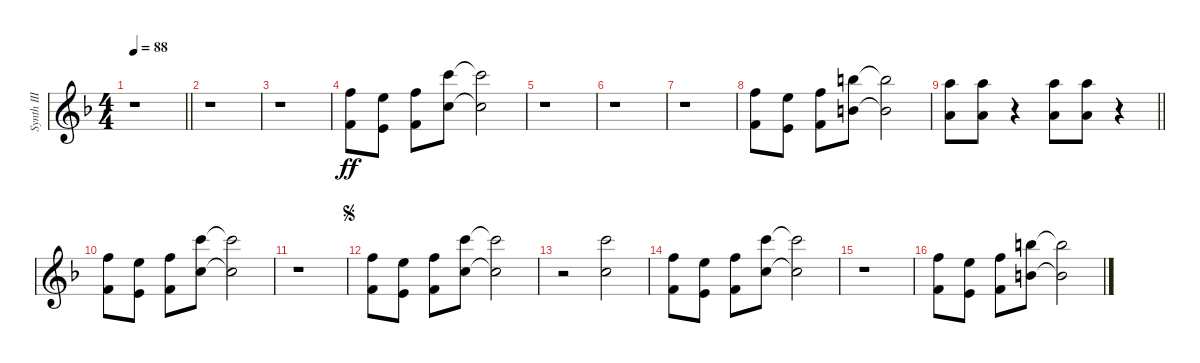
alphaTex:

\track ("Synth III (A. Piano)" "Synth III ") {instrument acousticgrandpiano}
\staff {score}
\tuning (E4 B3 G3 D3 A2 E2 B1) {hide}
\ts (4 4)
\tempo 88
\clef g2
\barLineRight lightlight
\ks dminor
r.1{dy ff} |
\section ("" "")
r.1 |
r.1 |
(13.1 6.2).8 (12.1 5.2).8 (13.1 6.2).8 (20.1 13.2).8 (20.1{t} 13.2{t}).2 |
r.1 |
r.1 |
r.1 |
(13.1 6.2).8 (12.1 5.2).8 (13.1 6.2).8 (7.1 24.2).8 (7.1{t} 24.2{t}).2 |
\barLineRight lightlight
(17.1 10.2).8 (17.1 10.2).8 r.4 (5.1 22.2).8 (5.1 22.2).8 r.4 |
\section ("" "")
(13.1 6.2).8 (12.1 5.2).8 (13.1 6.2).8 (20.1 13.2).8 (20.1{t} 13.2{t}).2 |
r.1 |
\jump segno
(13.1 6.2).8 (12.1 5.2).8 (13.1 6.2).8 (20.1 13.2).8 (20.1{t} 13.2{t}).2 |
r.2 (20.1 13.2).2 |
(13.1 6.2).8 (12.1 5.2).8 (13.1 6.2).8 (20.1 13.2).8 (20.1{t} 13.2{t}).2 |
r.1 |
(13.1 6.2).8 (12.1 5.2).8 (13.1 6.2).8 (7.1 24.2).8 (7.1{t} 24.2{t}).2
